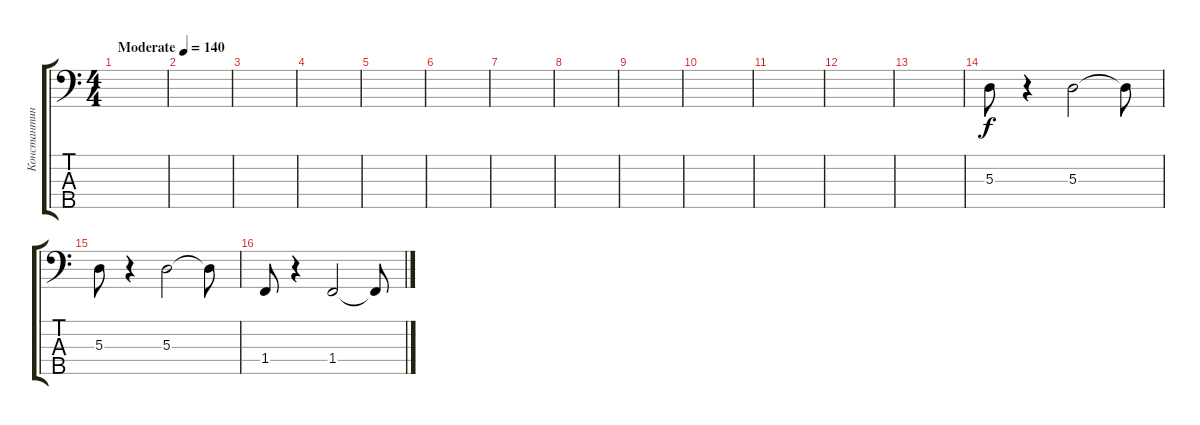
\track ("Константин Бекрев" "Константин") {instrument electricbasspick}
\staff {score tabs}
\tuning (G2 D2 A1 E1 B0) {hide}
\ts (4 4)
\tempo (140 "Moderate")
\clef f4
\ks c
|
|
|
|
|
|
|
|
|
|
|
|
|
5.3.8 r.4 5.3.2 5.3{t}.8 |
5.3.8 r.4 5.3.2 5.3{t}.8 |
1.4.8 r.4 1.4.2 1.4{t}.8
